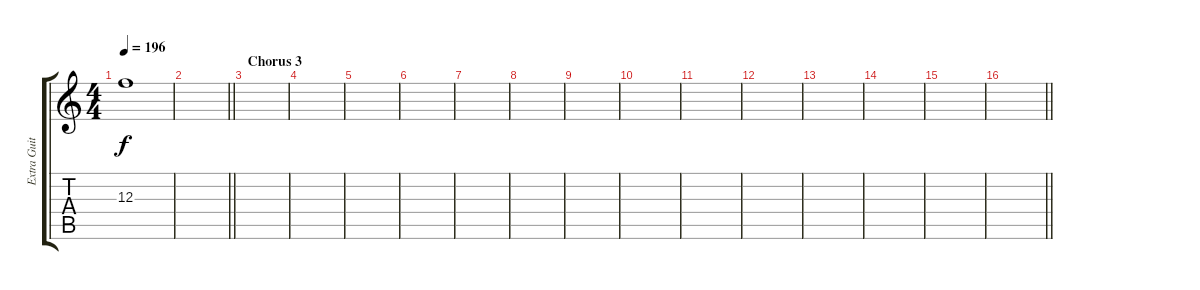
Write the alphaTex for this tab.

\track ("Extra Guitar 2" "Extra Guit") {instrument distortionguitar}
\staff {score tabs}
\tuning (D4 A3 F3 C3 G2 D2) {hide}
\ts (4 4)
\tempo 196
\clef g2
\ks c
12.3{t}.1{dy f} |
\barLineRight lightlight
|
\section ("" "Chorus 3")
|
|
|
|
|
|
|
|
|
|
|
|
|
\barLineRight lightlight
